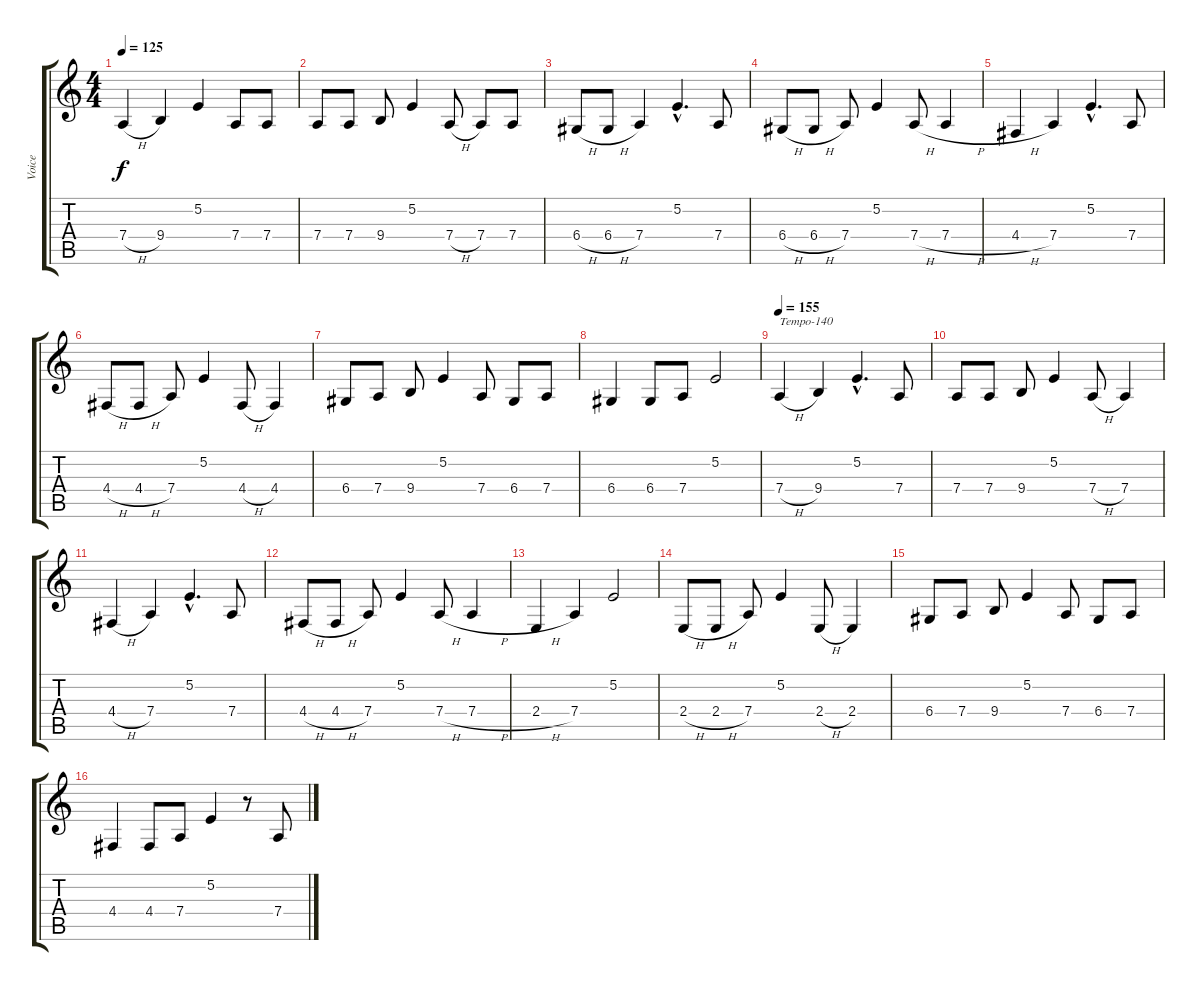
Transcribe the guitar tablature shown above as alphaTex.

\track ("Voice" "Voice") {instrument lead5charang}
\staff {score tabs}
\tuning (E4 B3 G3 D3 A2 E2) {hide}
\ts (4 4)
\tempo 125
\clef g2
\ks c
7.4{h}.4{dy f} 9.4.4 5.2.4 7.4.8 7.4.8 |
7.4.8 7.4.8 9.4.8 5.2.4 7.4{h}.8 7.4.8 7.4.8 |
6.4{h}.8 6.4{h}.8 7.4.4 5.2{hac}.4{d} 7.4.8 |
6.4{h}.8 6.4{h}.8 7.4.8 5.2.4 7.4{h}.8 7.4{h}.4 |
4.4{h}.4 7.4.4 5.2{hac}.4{d} 7.4.8 |
4.4{h}.8 4.4{h}.8 7.4.8 5.2.4 4.4{h}.8 4.4.4 |
6.4.8 7.4.8 9.4.8 5.2.4 7.4.8 6.4.8 7.4.8 |
6.4.4 6.4.8 7.4.8 5.2.2 |
\tempo 150
\tempo 155
7.4{h}.4{txt "Tempo-140"} 9.4.4 5.2{hac}.4{d} 7.4.8 |
7.4.8 7.4.8 9.4.8 5.2.4 7.4{h}.8 7.4.4 |
4.4{h}.4 7.4.4 5.2{hac}.4{d} 7.4.8 |
4.4{h}.8 4.4{h}.8 7.4.8 5.2.4 7.4{h}.8 7.4{h}.4 |
2.4{h}.4 7.4.4 5.2.2 |
2.4{h}.8 2.4{h}.8 7.4.8 5.2.4 2.4{h}.8 2.4.4 |
6.4.8 7.4.8 9.4.8 5.2.4 7.4.8 6.4.8 7.4.8 |
4.4.4 4.4.8 7.4.8 5.2.4 r.8 7.4.8
